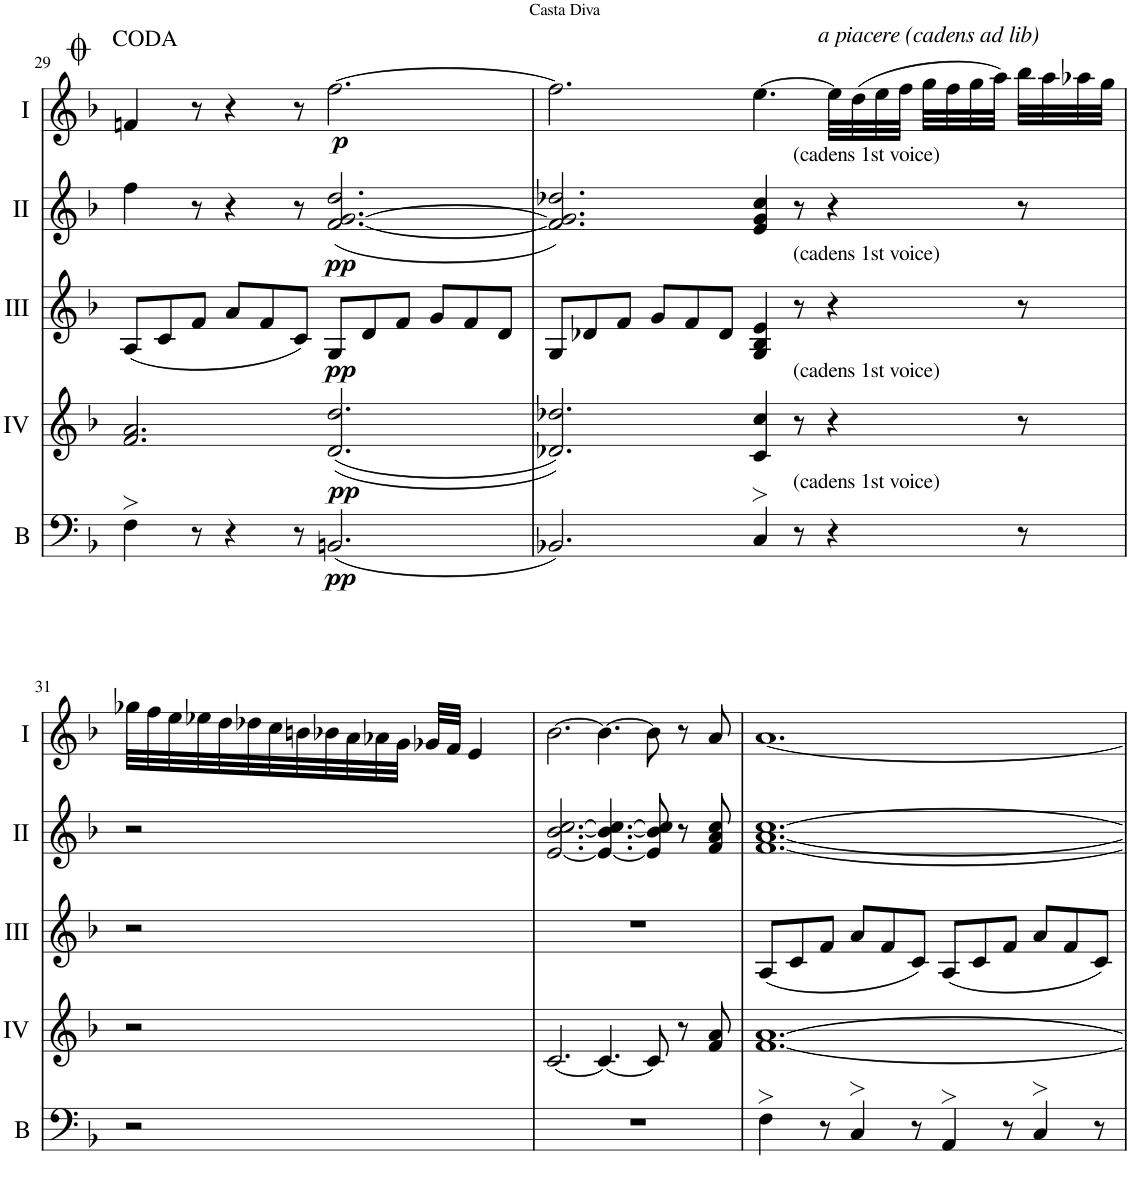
**kern	**dynam	**kern	**dynam	**kern	**dynam	**kern	**dynam	**kern	**dynam
*part5	*part5	*part4	*part4	*part3	*part3	*part2	*part2	*part1	*part1
*staff5	*staff5	*staff4	*staff4	*staff3	*staff3	*staff2	*staff2	*staff1	*staff1
*I"Basson	*	*I"Acc. 4	*	*I"Acc. 3	*	*I"Acc. 2	*	*I"Acc. 1	*
*I'B	*	*	*	*	*	*	*	*	*
!!LO:PB:g=z
*clefF4	*	*clefG2	*	*clefG2	*	*clefG2	*	*clefG2	*
*Trd7c12	*	*Trd7c12	*	*	*	*	*	*	*
*k[b-]	*	*k[b-]	*	*k[b-]	*	*k[b-]	*	*k[b-]	*
*M12/8	*	*M12/8	*	*M12/8	*	*M12/8	*	*M12/8	*
=29	=29	=29	=29	=29	=29	=29	=29	=29	=29
4F>\	.	2.f/ 2.a/	.	(8A/L	.	4ff\	.	4fn/	.
.	.	.	.	8c/	.	.	.	.	.
8r	.	.	.	8f/J	.	8r	.	8r	.
4r	.	.	.	8a/L	.	4r	.	4r	.
.	.	.	.	8f/	.	.	.	.	.
8r	.	.	.	8c/J)	.	8r	.	8r	.
!	!LO:DY:b	!	!LO:DY:b	!	!LO:DY:b	!	!LO:DY:b	!	!LO:DY:b
(2.BBn/	pp	((2.d/ 2.dd/	pp	8G/L	pp	([2.f/ [2.g/ 2.dd/	pp	[2.ff\	p
.	.	.	.	8d/	.	.	.	.	.
.	.	.	.	8f/J	.	.	.	.	.
.	.	.	.	8g/L	.	.	.	.	.
.	.	.	.	8f/	.	.	.	.	.
.	.	.	.	8d/J	.	.	.	.	.
=30	=30	=30	=30	=30	=30	=30	=30	=30	=30
2.BB-X/)	.	2.d-X/ 2.dd-X/))	.	8G/L	.	2.f/] 2.g/] 2.dd-X/)	.	2.ff\]	.
.	.	.	.	8d-X/	.	.	.	.	.
.	.	.	.	8f/J	.	.	.	.	.
.	.	.	.	8g/L	.	.	.	.	.
.	.	.	.	8f/	.	.	.	.	.
.	.	.	.	8d-/J	.	.	.	.	.
4C>/	.	4c/ 4cc/	.	4G/ 4B-/ 4e/	.	4e/ 4g/ 4cc/	.	[4.ee\	.
!	!	!	!	!	!	!LO:TX:a:t=(cadens 1st voice)	!	!	!
!	!	!	!	!LO:TX:a:t=(cadens 1st voice)	!	!	!	!	!
!	!	!LO:TX:a:t=(cadens 1st voice)	!	!	!	!	!	!	!
!LO:TX:a:t=(cadens 1st voice)	!	!	!	!	!	!	!	!	!
8r	.	8r	.	8r	.	8r	.	.	.
!	!	!	!	!	!	!	!	!LO:TX:a:i:t=a piacere (cadens ad lib)	!
4r	.	4r	.	4r	.	4r	.	32ee\LLL]	.
.	.	.	.	.	.	.	.	(32dd\	.
.	.	.	.	.	.	.	.	32ee\	.
.	.	.	.	.	.	.	.	32ff\JJJ	.
.	.	.	.	.	.	.	.	32gg\LLL	.
.	.	.	.	.	.	.	.	32ff\	.
.	.	.	.	.	.	.	.	32gg\	.
.	.	.	.	.	.	.	.	32aa\JJJ)	.
8r	.	8r	.	8r	.	8r	.	32bb-\LLL	.
.	.	.	.	.	.	.	.	32aa\	.
.	.	.	.	.	.	.	.	32aa-X\	.
.	.	.	.	.	.	.	.	32gg\JJJ	.
!!LO:LB:g=z
=31	=31	=31	=31	=31	=31	=31	=31	=31	=31
2r	.	2r	.	2r	.	2r	.	32gg-X\LLL	.
.	.	.	.	.	.	.	.	32ff\	.
.	.	.	.	.	.	.	.	32ee\	.
.	.	.	.	.	.	.	.	32ee-X\	.
.	.	.	.	.	.	.	.	32dd\	.
.	.	.	.	.	.	.	.	32dd-X\	.
.	.	.	.	.	.	.	.	32cc\	.
.	.	.	.	.	.	.	.	32bn\	.
.	.	.	.	.	.	.	.	32b-X\	.
.	.	.	.	.	.	.	.	32a\	.
.	.	.	.	.	.	.	.	32a-X\	.
.	.	.	.	.	.	.	.	32g\JJJ	.
.	.	.	.	.	.	.	.	32g-X/LLL	.
.	.	.	.	.	.	.	.	32f/JJJ	.
.	.	.	.	.	.	.	.	4e/	.
8ryy	.	8ryy	.	8ryy	.	8ryy	.	.	.
16ryy	.	16ryy	.	16ryy	.	16ryy	.	.	.
=32	=32	=32	=32	=32	=32	=32	=32	=32	=32
1.r	.	[2.c/	.	1.r	.	[2.e/ [2.b-/ [2.cc/	.	[2.b-\	.
.	.	4.c/_	.	.	.	4.e/_ 4.b-/_ 4.cc/_	.	4.b-\_	.
.	.	8c/]	.	.	.	8e/] 8b-/] 8cc/]	.	8b-\]	.
.	.	8r	.	.	.	8r	.	8r	.
.	.	8f/ 8a/	.	.	.	8f/ 8a/ 8cc/	.	8a/	.
=33	=33	=33	=33	=33	=33	=33	=33	=33	=33
4F>\	.	[1.f [1.a	.	(8A/L	.	[1.f [1.a [1.cc	.	[1.a	.
.	.	.	.	8c/	.	.	.	.	.
8r	.	.	.	8f/J	.	.	.	.	.
4C>/	.	.	.	8a/L	.	.	.	.	.
.	.	.	.	8f/	.	.	.	.	.
8r	.	.	.	8c/J)	.	.	.	.	.
4AA>/	.	.	.	(8A/L	.	.	.	.	.
.	.	.	.	8c/	.	.	.	.	.
8r	.	.	.	8f/J	.	.	.	.	.
4C>/	.	.	.	8a/L	.	.	.	.	.
.	.	.	.	8f/	.	.	.	.	.
8r	.	.	.	8c/J)	.	.	.	.	.
=	=	=	=	=	=	=	=	=	=
*-	*-	*-	*-	*-	*-	*-	*-	*-	*-
